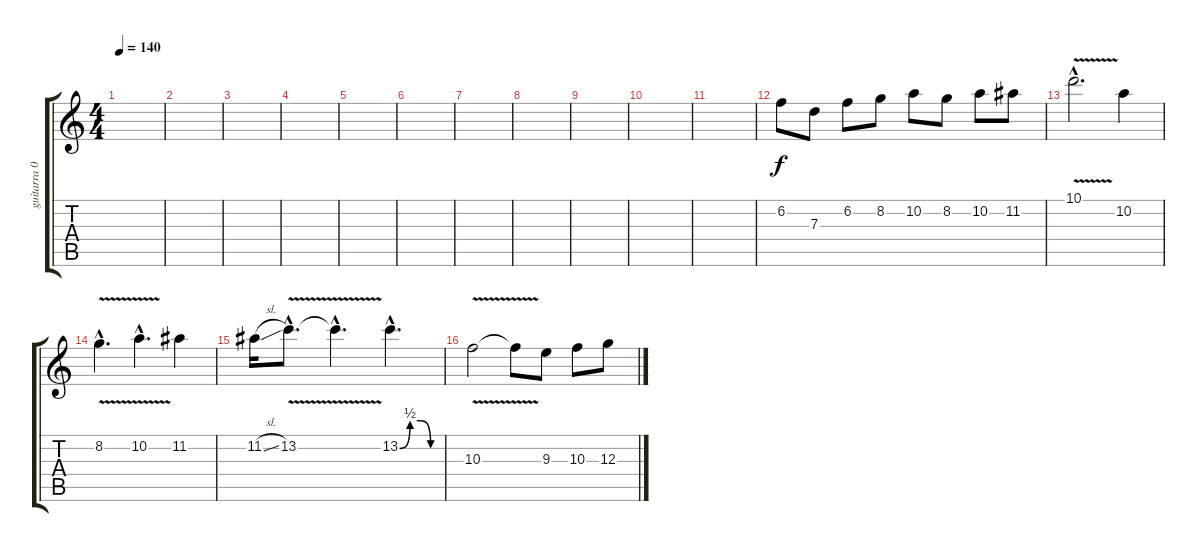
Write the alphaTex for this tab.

\track ("guitarra 02" "guitarra 0") {instrument distortionguitar}
\staff {score tabs}
\tuning (E4 B3 G3 D3 A2 E2) {hide}
\ts (4 4)
\tempo 140
\clef g2
\ks c
|
|
|
|
|
|
|
|
|
|
|
6.2.8 7.3.8 6.2.8 8.2.8 10.2.8 8.2.8 10.2.8 11.2.8 |
10.1{v hac}.2{d} 10.2.4 |
8.2{v hac}.4{d} 10.2{v hac}.4{d} 11.2.4 |
11.2{sl}.16 13.2{v hac}.8{d} 13.2{hac t}.4{d} 13.2{be (custom 0 0 15 2 30 2 45 0 60 0) hac}.4{d} |
10.3{v}.2 10.3{t}.8 9.3.8 10.3.8 12.3.8
